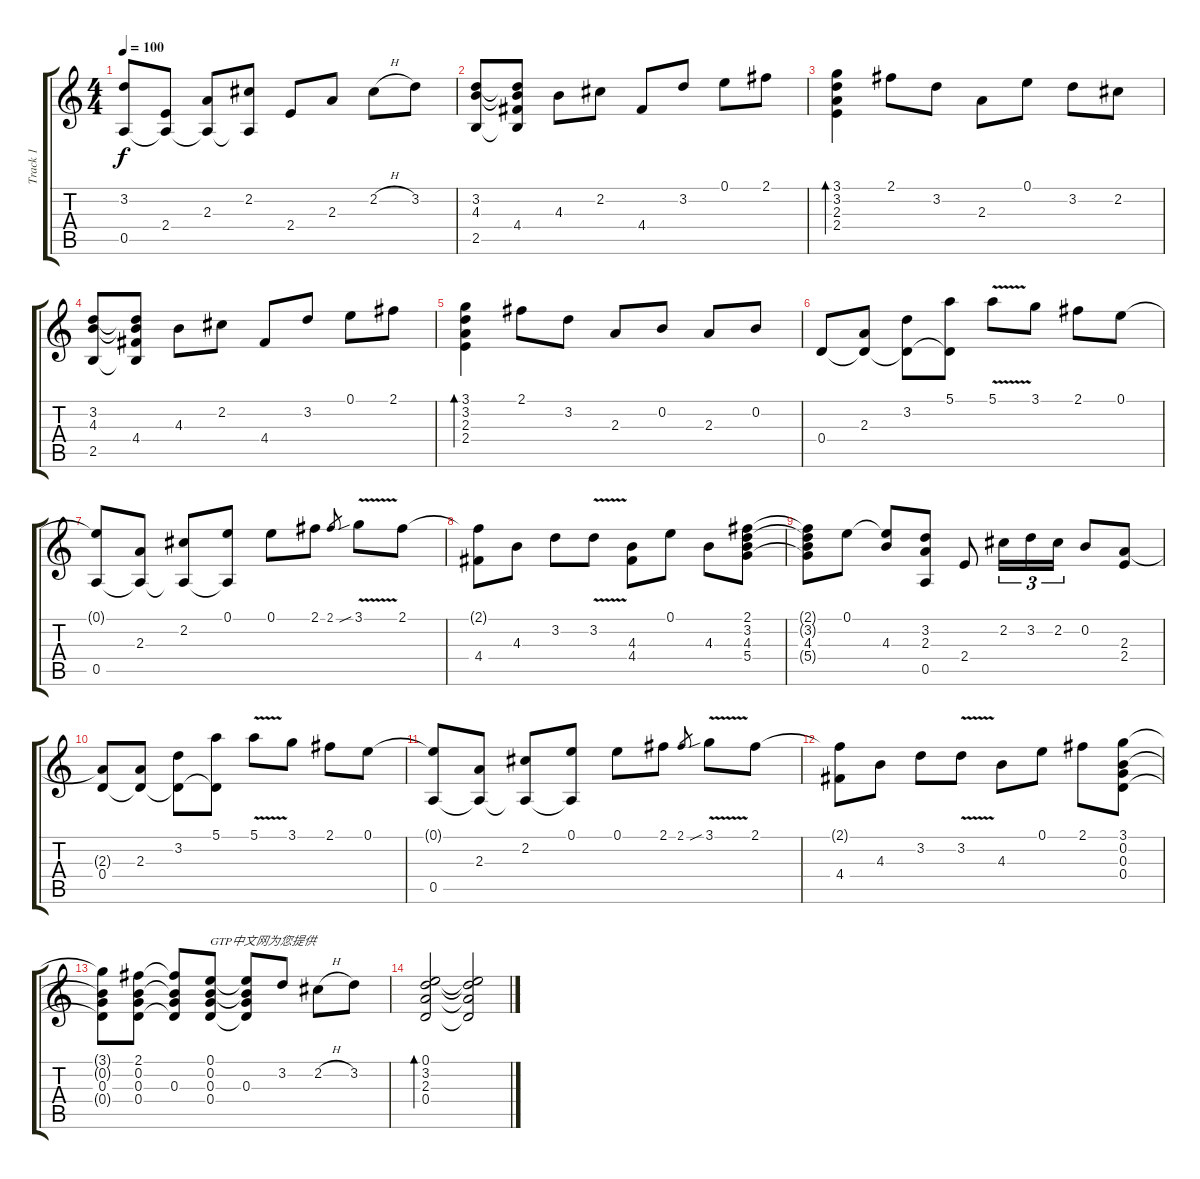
\track ("Track 1" "Track 1") {instrument acousticguitarsteel}
\staff {score tabs}
\tuning (E4 B3 G3 D3 A2 E2) {hide}
\ts (4 4)
\tempo 100
\clef g2
\ks c
(3.2 0.5).8{dy f} (2.4 0.5{t}).8 (2.3 0.5{t}).8 (2.2 0.5{t}).8 2.4.8 2.3.8 2.2{h}.8 3.2.8 |
(3.2 4.3 2.5).8 (3.2{t} 4.3{t} 4.4 2.5{t}).8 4.3.8 2.2.8 4.4.8 3.2.8 0.1.8 2.1.8 |
(3.1 3.2 2.3 2.4).4{bd 60} 2.1.8 3.2.8 2.3.8 0.1.8 3.2.8 2.2.8 |
(3.2 4.3 2.5).8 (3.2{t} 4.3{t} 4.4 2.5{t}).8 4.3.8 2.2.8 4.4.8 3.2.8 0.1.8 2.1.8 |
(3.1 3.2 2.3 2.4).4{bd 60} 2.1.8 3.2.8 2.3.8 0.2.8 2.3.8 0.2.8 |
0.4.8 (2.3 0.4{t}).8 (3.2 0.4{t}).8 (5.1 0.4{t}).8 5.1{v}.8 3.1.8 2.1.8 0.1.8 |
(0.1{t} 0.5).8 (2.3 0.5{t}).8 (2.2 0.5{t}).8 (0.1 0.5{t}).8 0.1.8 2.1.8 2.1.8{gr} 3.1{v sib}.8 2.1.8 |
(2.1{t} 4.4).8 4.3.8 3.2.8 3.2{v}.8 (4.3 4.4).8 0.1.8 4.3.8 (2.1 3.2 4.3 5.4).8 |
(2.1{t} 3.2{t} 4.3 5.4{t}).8 0.1.8 (0.1{t} 4.3).8 (3.2 2.3 0.5).8 2.4.8 2.2.16{tu (3 2)} 3.2.16{tu (3 2)} 2.2.16{tu (3 2)} 0.2.8 (2.3 2.4).8 |
(2.3{t} 0.4).8 (2.3 0.4{t}).8 (3.2 0.4{t}).8 (5.1 0.4{t}).8 5.1{v}.8 3.1.8 2.1.8 0.1.8 |
(0.1{t} 0.5).8 (2.3 0.5{t}).8 (2.2 0.5{t}).8 (0.1 0.5{t}).8 0.1.8 2.1.8 2.1.8{gr} 3.1{v sib}.8 2.1.8 |
(2.1{t} 4.4).8 4.3.8 3.2.8 3.2{v}.8 4.3.8 0.1.8 2.1.8 (3.1 0.2 0.3 0.4).8 |
(3.1{t} 0.2{t} 0.3 0.4{t}).8 (2.1 0.2 0.3 0.4).8 (2.1{t} 0.2{t} 0.3 0.4{t}).8 (0.1 0.2 0.3 0.4).8{txt "GTP中文网为您提供"} (0.1{t} 0.2{t} 0.3 0.4{t}).8 3.2.8 2.2{h}.8 3.2.8 |
(0.1 3.2 2.3 0.4).2{bd 60} (0.1{t} 3.2{t} 2.3{t} 0.4{t}).2
